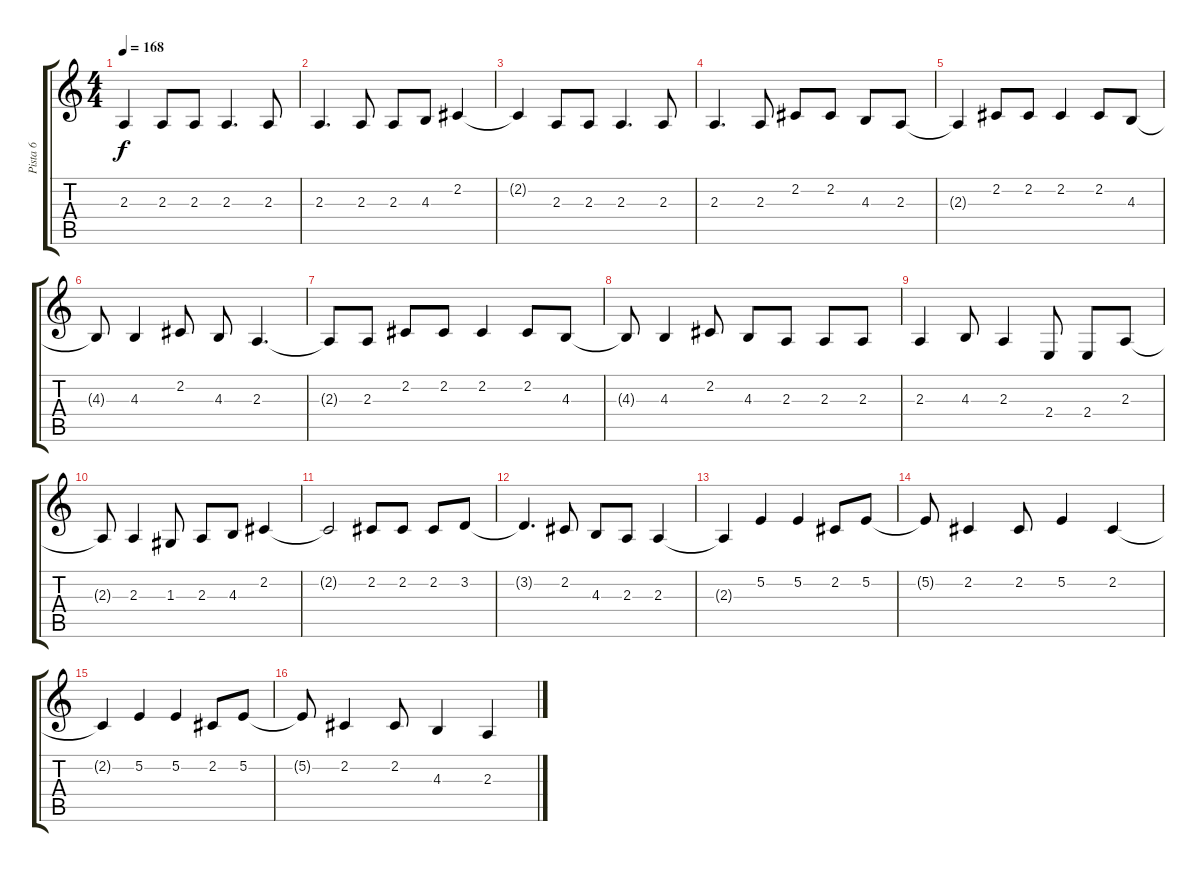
\track ("Pista 6" "Pista 6") {instrument electricgrandpiano}
\staff {score tabs}
\tuning (E4 B3 G3 D3 A2 E2) {hide}
\ts (4 4)
\tempo 168
\clef g2
\ks c
2.3{t}.4{dy f} 2.3.8 2.3.8 2.3.4{d} 2.3.8 |
2.3.4{d} 2.3.8 2.3.8 4.3.8 2.2.4 |
2.2{t}.4 2.3.8 2.3.8 2.3.4{d} 2.3.8 |
2.3.4{d} 2.3.8 2.2.8 2.2.8 4.3.8 2.3.8 |
2.3{t}.4 2.2.8 2.2.8 2.2.4 2.2.8 4.3.8 |
4.3{t}.8 4.3.4 2.2.8 4.3.8 2.3.4{d} |
2.3{t}.8 2.3.8 2.2.8 2.2.8 2.2.4 2.2.8 4.3.8 |
4.3{t}.8 4.3.4 2.2.8 4.3.8 2.3.8 2.3.8 2.3.8 |
2.3.4 4.3.8 2.3.4 2.4.8 2.4.8 2.3.8 |
2.3{t}.8 2.3.4 1.3.8 2.3.8 4.3.8 2.2.4 |
2.2{t}.2 2.2.8 2.2.8 2.2.8 3.2.8 |
3.2{t}.4{d} 2.2.8 4.3.8 2.3.8 2.3.4 |
2.3{t}.4 5.2.4 5.2.4 2.2.8 5.2.8 |
5.2{t}.8 2.2.4 2.2.8 5.2.4 2.2.4 |
2.2{t}.4 5.2.4 5.2.4 2.2.8 5.2.8 |
5.2{t}.8 2.2.4 2.2.8 4.3.4 2.3.4
